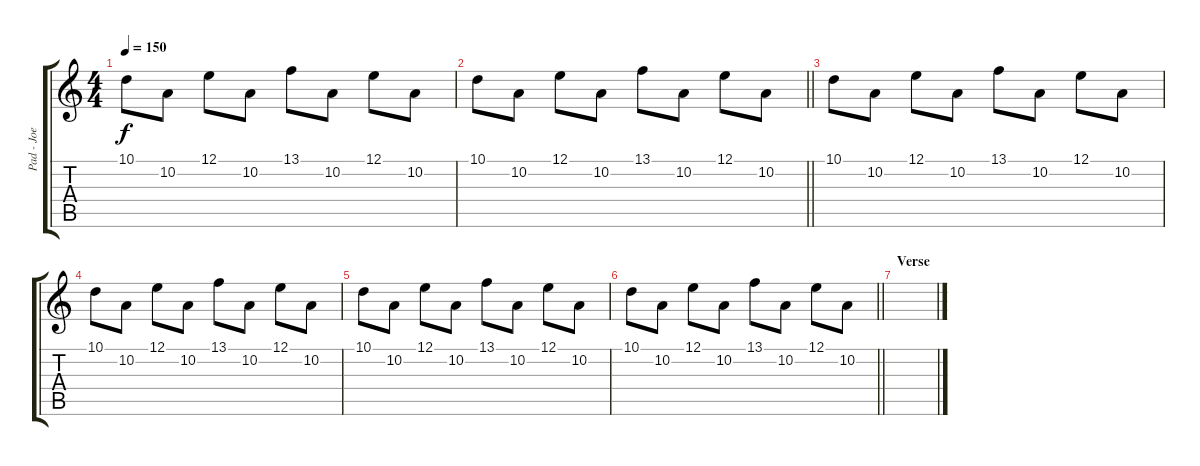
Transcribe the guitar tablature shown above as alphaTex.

\track ("Pad - Joe Hahn" "Pad - Joe ") {instrument lead1square}
\staff {score tabs}
\tuning (E4 B3 G3 D3 A2 E2) {hide}
\ts (4 4)
\tempo 150
\clef g2
\ks c
10.1.8{dy f} 10.2.8 12.1.8 10.2.8 13.1.8 10.2.8 12.1.8 10.2.8 |
\barLineRight lightlight
10.1.8 10.2.8 12.1.8 10.2.8 13.1.8 10.2.8 12.1.8 10.2.8 |
10.1.8 10.2.8 12.1.8 10.2.8 13.1.8 10.2.8 12.1.8 10.2.8 |
10.1.8 10.2.8 12.1.8 10.2.8 13.1.8 10.2.8 12.1.8 10.2.8 |
10.1.8 10.2.8 12.1.8 10.2.8 13.1.8 10.2.8 12.1.8 10.2.8 |
\barLineRight lightlight
10.1.8 10.2.8 12.1.8 10.2.8 13.1.8 10.2.8 12.1.8 10.2.8 |
\section ("" "Verse")
